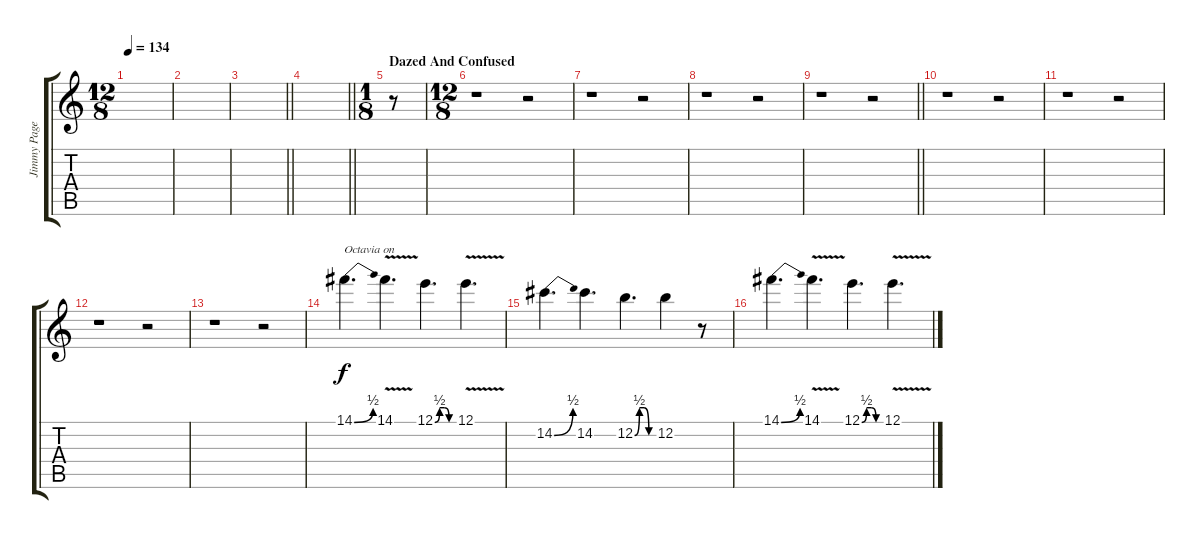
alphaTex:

\track ("Jimmy Page - Guitar" "Jimmy Page") {instrument overdrivenguitar}
\staff {score tabs}
\tuning (E4 B3 G3 D3 A2 E2) {hide}
\ts (12 8)
\tempo 134
\clef g2
\ks c
|
|
\barLineRight lightlight
|
\barLineRight lightlight
|
\ts (1 8)
\section ("" "Dazed And Confused")
r.8{volume 13 balance 8 instrument distortionguitar} |
\ts (12 8)
r.1 r.2 |
r.1 r.2 |
r.1 r.2 |
\barLineRight lightlight
r.1 r.2 |
r.1 r.2 |
r.1 r.2 |
r.1 r.2 |
r.1 r.2{volume 9} |
14.1{be (bend 0 0 60 2)}.4{d txt "Octavia on"} 14.1{v}.4{d} 12.1{be (custom 0 0 15 2 30 2 45 0 60 0)}.4{d} 12.1{v}.4{d} |
14.2{be (bend 0 0 60 2)}.4{d} 14.2.4{d} 12.2{be (custom 0 0 15 2 30 2 45 0 60 0)}.4{d} 12.2.4 r.8 |
14.1{be (bend 0 0 60 2)}.4{d} 14.1{v}.4{d} 12.1{be (custom 0 0 15 2 30 2 45 0 60 0)}.4{d} 12.1{v}.4{d}
